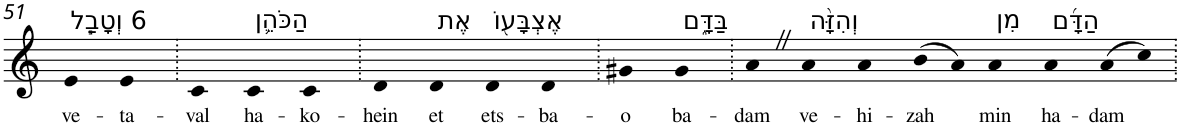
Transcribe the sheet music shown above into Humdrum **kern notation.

**kern	**text
*part1	*part1
*staff1	*staff1
*I"Piano	*
*I'Pno	*
!!LO:PB:g=z
*clefG2	*
*k[]	*
=51	=51
!LO:TX:a:t=6 וְטָבַ֧ל	!
!	!LO:LY:b
4e	ve-
!	!LO:LY:b
4e	-ta-
=52.	=52.
!	!LO:LY:b
4c	-val
!LO:TX:a:t=הַכֹּהֵ֛ן	!
!	!LO:LY:b
4c	ha-
!	!LO:LY:b
4c	-ko-
=53.	=53.
!	!LO:LY:b
4d	-hein
!LO:TX:a:t=אֶת	!
!	!LO:LY:b
4d	et
!LO:TX:a:t=אֶצְבָּע֖וֹ	!
!	!LO:LY:b
4d	ets-
!	!LO:LY:b
4d	-ba-
=54.	=54.
!	!LO:LY:b
4g#X	-o
!LO:TX:a:t=בַּדָּ֑ם	!
!	!LO:LY:b
4g#	ba-
=55.	=55.
!	!LO:LY:b
4aZ	-dam
!LO:TX:a:t=וְהִזָּ֨ה	!
!	!LO:LY:b
4a	ve-
!	!LO:LY:b
4a	-hi-
!	!LO:LY:b
(>8b	-zah
8a)	.
!LO:TX:a:t=מִן	!
!	!LO:LY:b
4a	min
!LO:TX:a:t=הַדָּ֜ם	!
!	!LO:LY:b
4a	ha-
!	!LO:LY:b
(>8a	-dam
8cc)	.
=.	=.
*-	*-
